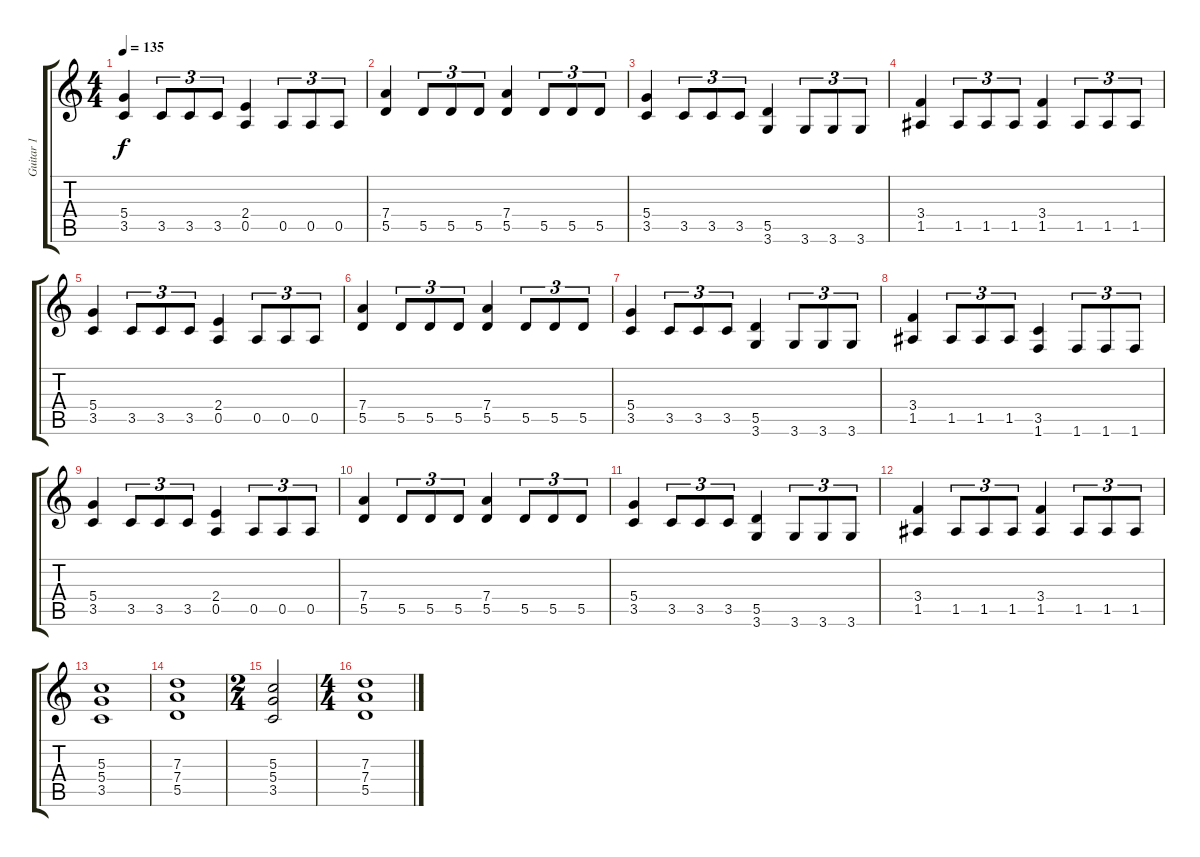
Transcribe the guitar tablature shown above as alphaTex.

\track ("Guitar 1" "Guitar 1") {instrument distortionguitar}
\staff {score tabs}
\tuning (E4 B3 G3 D3 A2 E2) {hide}
\ts (4 4)
\tempo 135
\clef g2
\ks c
(5.4 3.5).4{dy f} 3.5.8{tu (3 2)} 3.5.8{tu (3 2)} 3.5.8{tu (3 2)} (2.4 0.5).4 0.5.8{tu (3 2)} 0.5.8{tu (3 2)} 0.5.8{tu (3 2)} |
(7.4 5.5).4 5.5.8{tu (3 2)} 5.5.8{tu (3 2)} 5.5.8{tu (3 2)} (7.4 5.5).4 5.5.8{tu (3 2)} 5.5.8{tu (3 2)} 5.5.8{tu (3 2)} |
(5.4 3.5).4 3.5.8{tu (3 2)} 3.5.8{tu (3 2)} 3.5.8{tu (3 2)} (5.5 3.6).4 3.6.8{tu (3 2)} 3.6.8{tu (3 2)} 3.6.8{tu (3 2)} |
(3.4 1.5).4 1.5.8{tu (3 2)} 1.5.8{tu (3 2)} 1.5.8{tu (3 2)} (3.4 1.5).4 1.5.8{tu (3 2)} 1.5.8{tu (3 2)} 1.5.8{tu (3 2)} |
(5.4 3.5).4 3.5.8{tu (3 2)} 3.5.8{tu (3 2)} 3.5.8{tu (3 2)} (2.4 0.5).4 0.5.8{tu (3 2)} 0.5.8{tu (3 2)} 0.5.8{tu (3 2)} |
(7.4 5.5).4 5.5.8{tu (3 2)} 5.5.8{tu (3 2)} 5.5.8{tu (3 2)} (7.4 5.5).4 5.5.8{tu (3 2)} 5.5.8{tu (3 2)} 5.5.8{tu (3 2)} |
(5.4 3.5).4 3.5.8{tu (3 2)} 3.5.8{tu (3 2)} 3.5.8{tu (3 2)} (5.5 3.6).4 3.6.8{tu (3 2)} 3.6.8{tu (3 2)} 3.6.8{tu (3 2)} |
(3.4 1.5).4 1.5.8{tu (3 2)} 1.5.8{tu (3 2)} 1.5.8{tu (3 2)} (3.5 1.6).4 1.6.8{tu (3 2)} 1.6.8{tu (3 2)} 1.6.8{tu (3 2)} |
(5.4 3.5).4 3.5.8{tu (3 2)} 3.5.8{tu (3 2)} 3.5.8{tu (3 2)} (2.4 0.5).4 0.5.8{tu (3 2)} 0.5.8{tu (3 2)} 0.5.8{tu (3 2)} |
(7.4 5.5).4 5.5.8{tu (3 2)} 5.5.8{tu (3 2)} 5.5.8{tu (3 2)} (7.4 5.5).4 5.5.8{tu (3 2)} 5.5.8{tu (3 2)} 5.5.8{tu (3 2)} |
(5.4 3.5).4 3.5.8{tu (3 2)} 3.5.8{tu (3 2)} 3.5.8{tu (3 2)} (5.5 3.6).4 3.6.8{tu (3 2)} 3.6.8{tu (3 2)} 3.6.8{tu (3 2)} |
(3.4 1.5).4 1.5.8{tu (3 2)} 1.5.8{tu (3 2)} 1.5.8{tu (3 2)} (3.4 1.5).4 1.5.8{tu (3 2)} 1.5.8{tu (3 2)} 1.5.8{tu (3 2)} |
(5.3 5.4 3.5).1 |
(7.3 7.4 5.5).1 |
\ts (2 4)
(5.3 5.4 3.5).2 |
\ts (4 4)
(7.3 7.4 5.5).1
